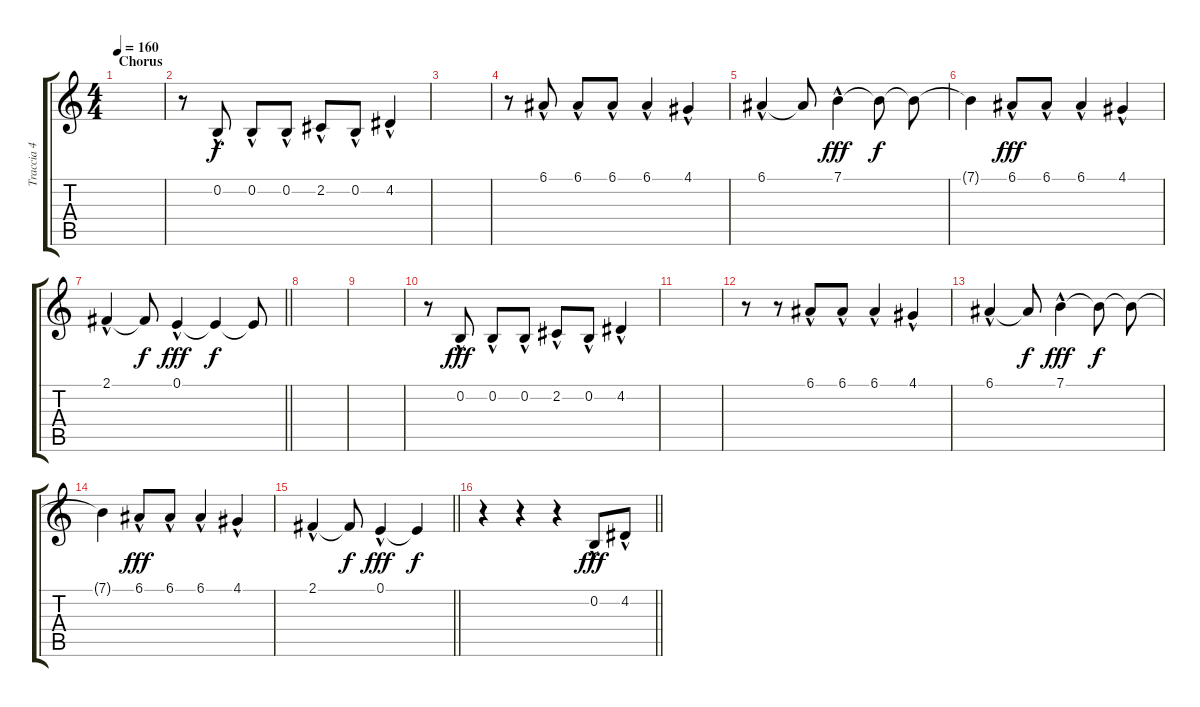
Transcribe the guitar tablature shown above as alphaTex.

\track ("Traccia 4" "Traccia 4") {instrument altosax}
\staff {score tabs}
\tuning (E4 B3 G3 D3 A2 E2) {hide}
\ts (4 4)
\section ("" "Chorus")
\tempo 160
\clef g2
\ks c
|
r.8 0.2{hac}.8 0.2{hac}.8 0.2{hac}.8 2.2{hac}.8 0.2{hac}.8 4.2{hac}.4 |
|
r.8 6.1{hac}.8 6.1{hac}.8 6.1{hac}.8 6.1{hac}.4 4.1{hac}.4 |
6.1{hac}.4 6.1{t}.8{dy f} 7.1{hac}.4{dy fff} 7.1{t}.8{dy f} 7.1{t}.8 |
7.1{t}.4 6.1{hac}.8{dy fff} 6.1{hac}.8 6.1{hac}.4 4.1{hac}.4 |
\barLineRight lightlight
2.1{hac}.4 2.1{t}.8{dy f} 0.1{hac}.4{dy fff} 0.1{t}.4{dy f} 0.1{t}.8 |
|
|
r.8 0.2{hac}.8{dy fff} 0.2{hac}.8 0.2{hac}.8 2.2{hac}.8 0.2{hac}.8 4.2{hac}.4 |
|
r.8 r.8 6.1{hac}.8 6.1{hac}.8 6.1{hac}.4 4.1{hac}.4 |
6.1{hac}.4 6.1{t}.8{dy f} 7.1{hac}.4{dy fff} 7.1{t}.8{dy f} 7.1{t}.8 |
7.1{t}.4 6.1{hac}.8{dy fff} 6.1{hac}.8 6.1{hac}.4 4.1{hac}.4 |
\barLineRight lightlight
2.1{hac}.4 2.1{t}.8{dy f} 0.1{hac}.4{dy fff} 0.1{t}.4{dy f} |
\barLineRight lightlight
r.4 r.4 r.4 0.2{hac}.8{dy fff} 4.2{hac}.8
